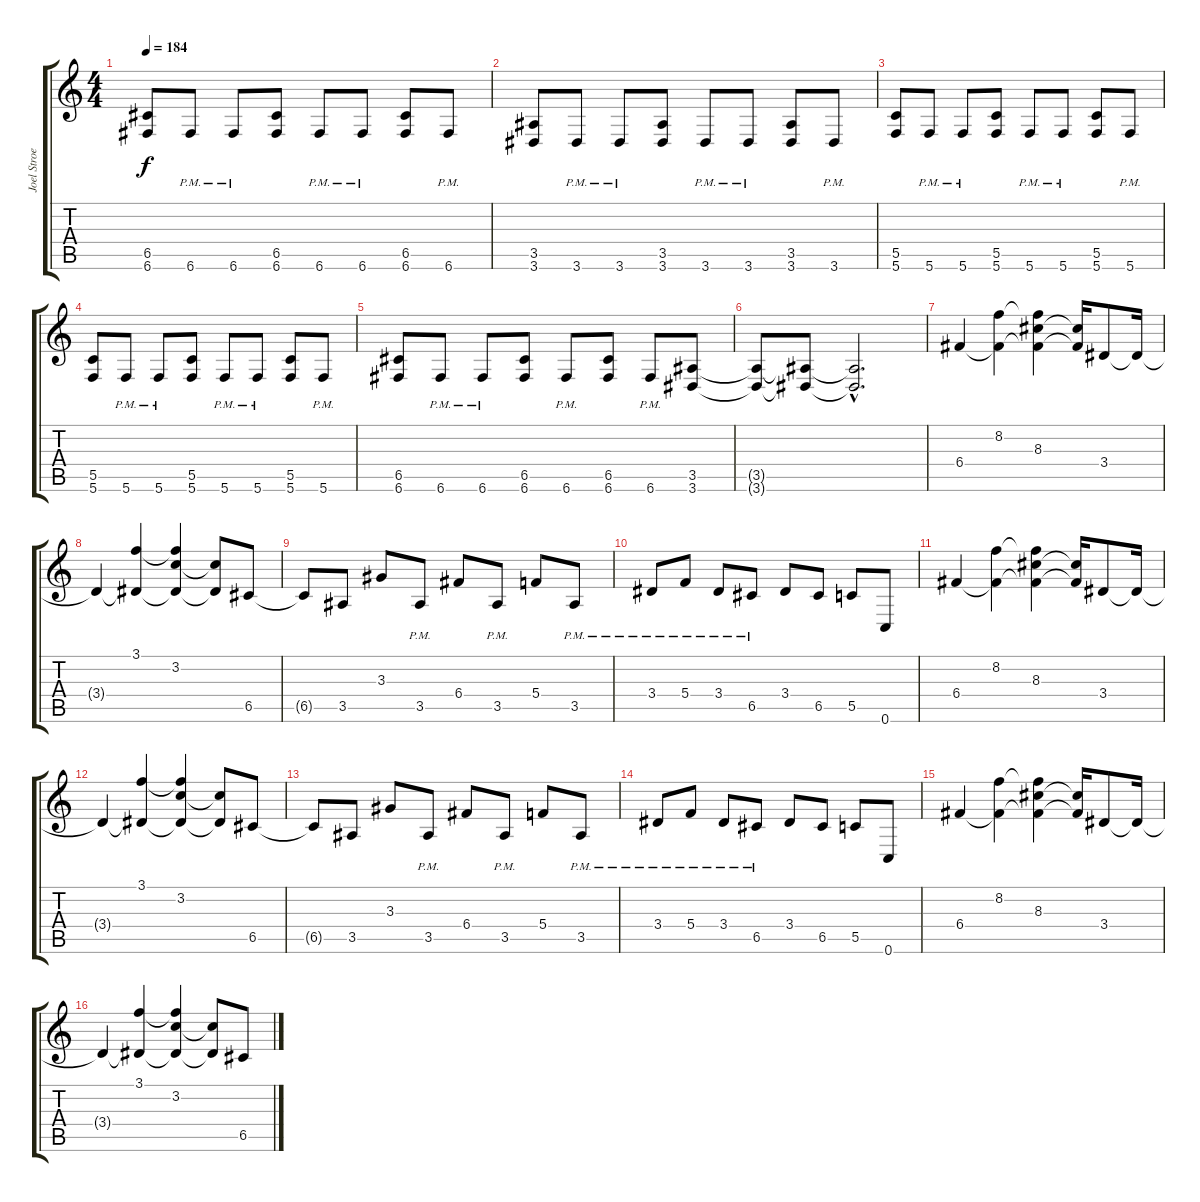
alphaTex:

\track ("Joel Stroetzel" "Joel Stroe") {instrument distortionguitar}
\staff {score tabs}
\tuning (D4 A3 F3 C3 G2 C2) {hide}
\ts (4 4)
\tempo 184
\clef g2
\ks c
(6.5 6.6).8{dy f} 6.6{pm}.8 6.6{pm}.8 (6.5 6.6).8 6.6{pm}.8 6.6{pm}.8 (6.5 6.6).8 6.6{pm}.8 |
(3.5 3.6).8 3.6{pm}.8 3.6{pm}.8 (3.5 3.6).8 3.6{pm}.8 3.6{pm}.8 (3.5 3.6).8 3.6{pm}.8 |
(5.5 5.6).8 5.6{pm}.8 5.6{pm}.8 (5.5 5.6).8 5.6{pm}.8 5.6{pm}.8 (5.5 5.6).8 5.6{pm}.8 |
(5.5 5.6).8 5.6{pm}.8 5.6{pm}.8 (5.5 5.6).8 5.6{pm}.8 5.6{pm}.8 (5.5 5.6).8 5.6{pm}.8 |
(6.5 6.6).8 6.6{pm}.8 6.6{pm}.8 (6.5 6.6).8 6.6{pm}.8 (6.5 6.6).8 6.6{pm}.8 (3.5 3.6).8 |
(3.5{t} 3.6{t}).8 (3.5{t} 3.6{t}).8 (3.5{hac t} 3.6{hac t}).2{d} |
6.4.4 (8.2 6.4{t}).4 (8.2{t} 8.3 6.4{t}).4 (8.3{t} 6.4{t}).16 3.4.8 3.4{t}.16 |
3.4{t}.4 (3.1 3.4{t}).4 (3.1{t} 3.2 3.4{t}).4 (3.2{t} 3.4{t}).8 6.5.8 |
6.5{t}.8 3.5.8 3.3.8 3.5{pm}.8 6.4.8 3.5{pm}.8 5.4.8 3.5{pm}.8 |
3.4{pm}.8 5.4{pm}.8 3.4{pm}.8 6.5{pm}.8 3.4.8 6.5.8 5.5.8 0.6.8 |
6.4.4 (8.2 6.4{t}).4 (8.2{t} 8.3 6.4{t}).4 (8.3{t} 6.4{t}).16 3.4.8 3.4{t}.16 |
3.4{t}.4 (3.1 3.4{t}).4 (3.1{t} 3.2 3.4{t}).4 (3.2{t} 3.4{t}).8 6.5.8 |
6.5{t}.8 3.5.8 3.3.8 3.5{pm}.8 6.4.8 3.5{pm}.8 5.4.8 3.5{pm}.8 |
3.4{pm}.8 5.4{pm}.8 3.4{pm}.8 6.5{pm}.8 3.4.8 6.5.8 5.5.8 0.6.8 |
6.4.4 (8.2 6.4{t}).4 (8.2{t} 8.3 6.4{t}).4 (8.3{t} 6.4{t}).16 3.4.8 3.4{t}.16 |
3.4{t}.4 (3.1 3.4{t}).4 (3.1{t} 3.2 3.4{t}).4 (3.2{t} 3.4{t}).8 6.5.8
